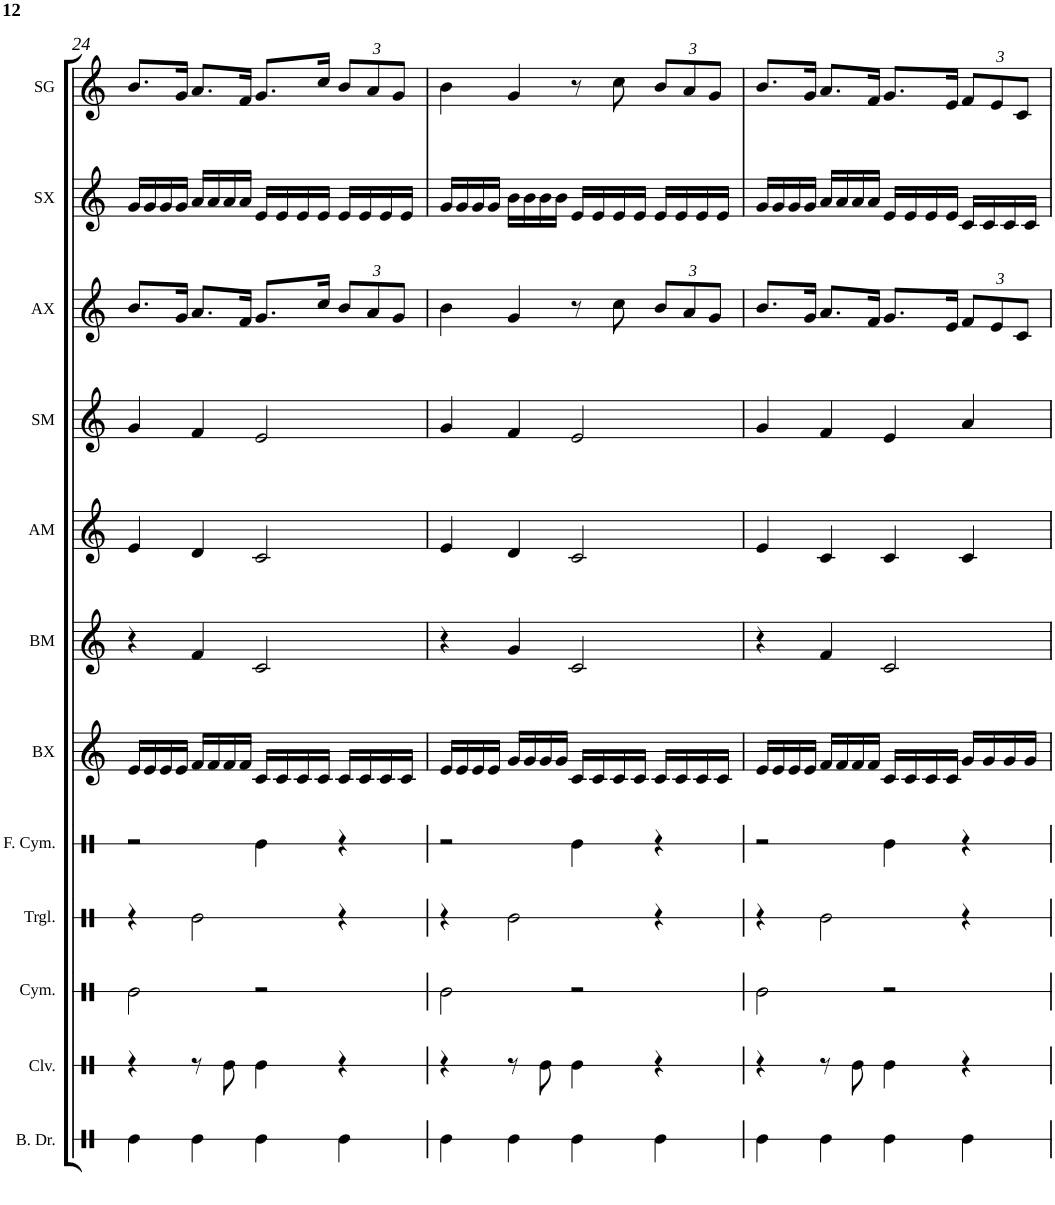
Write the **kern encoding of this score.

**kern	**kern	**kern	**kern	**kern	**kern	**kern	**kern	**kern	**kern	**kern	**kern
*part12	*part11	*part10	*part9	*part8	*part7	*part6	*part5	*part4	*part3	*part2	*part1
*staff12	*staff11	*staff10	*staff9	*staff8	*staff7	*staff6	*staff5	*staff4	*staff3	*staff2	*staff1
*I"Bass Drum	*I"Claves	*I"Cymbals	*I"Triangle	*I"Finger Cymbals	*I"Bass Xylophone	*I"Bass Metallophone	*I"Alto Metallophone	*I"Soprano Metallophone	*I"Alto Xylophone	*I"Soprano Xylophone	*I"Soprano Glockenspiel
*I'B. Dr.	*I'Clv.	*I'Cym.	*I'Trgl.	*I'F. Cym.	*I'BX	*I'BM	*I'AM	*I'SM	*I'AX	*I'SX	*I'SG
!!LO:PB:g=z
*clefX	*clefX	*clefX	*clefX	*clefX	*clefG2	*clefG2	*clefG2	*clefG2	*clefG2	*clefG2	*clefG2
*	*	*	*	*	*Trd7c12	*Trd7c12	*	*Trd-7c-12	*	*Trd-7c-12	*Trd-14c-24
*k[]	*k[]	*k[]	*k[]	*k[]	*k[]	*k[]	*k[]	*k[]	*k[]	*k[]	*k[]
*M4/4	*M4/4	*M4/4	*M4/4	*M4/4	*M4/4	*M4/4	*M4/4	*M4/4	*M4/4	*M4/4	*M4/4
=24	=24	=24	=24	=24	=24	=24	=24	=24	=24	=24	=24
4Re\	4r	2Re\	4r	2r	16e/LL	4r	4e/	4g/	8.b/L	16g/LL	8.b/L
.	.	.	.	.	16e/	.	.	.	.	16g/	.
.	.	.	.	.	16e/	.	.	.	.	16g/	.
.	.	.	.	.	16e/JJ	.	.	.	16g/Jk	16g/JJ	16g/Jk
4Re\	8r	.	2Re\	.	16f/LL	4f/	4d/	4f/	8.a/L	16a/LL	8.a/L
.	.	.	.	.	16f/	.	.	.	.	16a/	.
.	8Re\	.	.	.	16f/	.	.	.	.	16a/	.
.	.	.	.	.	16f/JJ	.	.	.	16f/Jk	16a/JJ	16f/Jk
4Re\	4Re\	2r	.	4Re\	16c/LL	2c/	2c/	2e/	8.g/L	16e/LL	8.g/L
.	.	.	.	.	16c/	.	.	.	.	16e/	.
.	.	.	.	.	16c/	.	.	.	.	16e/	.
.	.	.	.	.	16c/JJ	.	.	.	16cc/Jk	16e/JJ	16cc/Jk
*	*	*	*	*	*	*	*	*	*Xbrackettup	*	*Xbrackettup
4Re\	4r	.	4r	4r	16c/LL	.	.	.	12b/L	16e/LL	12b/L
.	.	.	.	.	16c/	.	.	.	.	16e/	.
.	.	.	.	.	.	.	.	.	12a/	.	12a/
.	.	.	.	.	16c/	.	.	.	.	16e/	.
.	.	.	.	.	.	.	.	.	12g/J	.	12g/J
.	.	.	.	.	16c/JJ	.	.	.	.	16e/JJ	.
=25	=25	=25	=25	=25	=25	=25	=25	=25	=25	=25	=25
4Re\	4r	2Re\	4r	2r	16e/LL	4r	4e/	4g/	4b\	16g/LL	4b\
.	.	.	.	.	16e/	.	.	.	.	16g/	.
.	.	.	.	.	16e/	.	.	.	.	16g/	.
.	.	.	.	.	16e/JJ	.	.	.	.	16g/JJ	.
4Re\	8r	.	2Re\	.	16g/LL	4g/	4d/	4f/	4g/	16b\LL	4g/
.	.	.	.	.	16g/	.	.	.	.	16b\	.
.	8Re\	.	.	.	16g/	.	.	.	.	16b\	.
.	.	.	.	.	16g/JJ	.	.	.	.	16b\JJ	.
4Re\	4Re\	2r	.	4Re\	16c/LL	2c/	2c/	2e/	8r	16e/LL	8r
.	.	.	.	.	16c/	.	.	.	.	16e/	.
.	.	.	.	.	16c/	.	.	.	8cc\	16e/	8cc\
.	.	.	.	.	16c/JJ	.	.	.	.	16e/JJ	.
4Re\	4r	.	4r	4r	16c/LL	.	.	.	12b/L	16e/LL	12b/L
.	.	.	.	.	16c/	.	.	.	.	16e/	.
.	.	.	.	.	.	.	.	.	12a/	.	12a/
.	.	.	.	.	16c/	.	.	.	.	16e/	.
.	.	.	.	.	.	.	.	.	12g/J	.	12g/J
.	.	.	.	.	16c/JJ	.	.	.	.	16e/JJ	.
=26	=26	=26	=26	=26	=26	=26	=26	=26	=26	=26	=26
4Re\	4r	2Re\	4r	2r	16e/LL	4r	4e/	4g/	8.b/L	16g/LL	8.b/L
.	.	.	.	.	16e/	.	.	.	.	16g/	.
.	.	.	.	.	16e/	.	.	.	.	16g/	.
.	.	.	.	.	16e/JJ	.	.	.	16g/Jk	16g/JJ	16g/Jk
4Re\	8r	.	2Re\	.	16f/LL	4f/	4c/	4f/	8.a/L	16a/LL	8.a/L
.	.	.	.	.	16f/	.	.	.	.	16a/	.
.	8Re\	.	.	.	16f/	.	.	.	.	16a/	.
.	.	.	.	.	16f/JJ	.	.	.	16f/Jk	16a/JJ	16f/Jk
4Re\	4Re\	2r	.	4Re\	16c/LL	2c/	4c/	4e/	8.g/L	16e/LL	8.g/L
.	.	.	.	.	16c/	.	.	.	.	16e/	.
.	.	.	.	.	16c/	.	.	.	.	16e/	.
.	.	.	.	.	16c/JJ	.	.	.	16e/Jk	16e/JJ	16e/Jk
4Re\	4r	.	4r	4r	16g/LL	.	4c/	4a/	12f/L	16c/LL	12f/L
.	.	.	.	.	16g/	.	.	.	.	16c/	.
.	.	.	.	.	.	.	.	.	12e/	.	12e/
.	.	.	.	.	16g/	.	.	.	.	16c/	.
.	.	.	.	.	.	.	.	.	12c/J	.	12c/J
.	.	.	.	.	16g/JJ	.	.	.	.	16c/JJ	.
=	=	=	=	=	=	=	=	=	=	=	=
*-	*-	*-	*-	*-	*-	*-	*-	*-	*-	*-	*-
